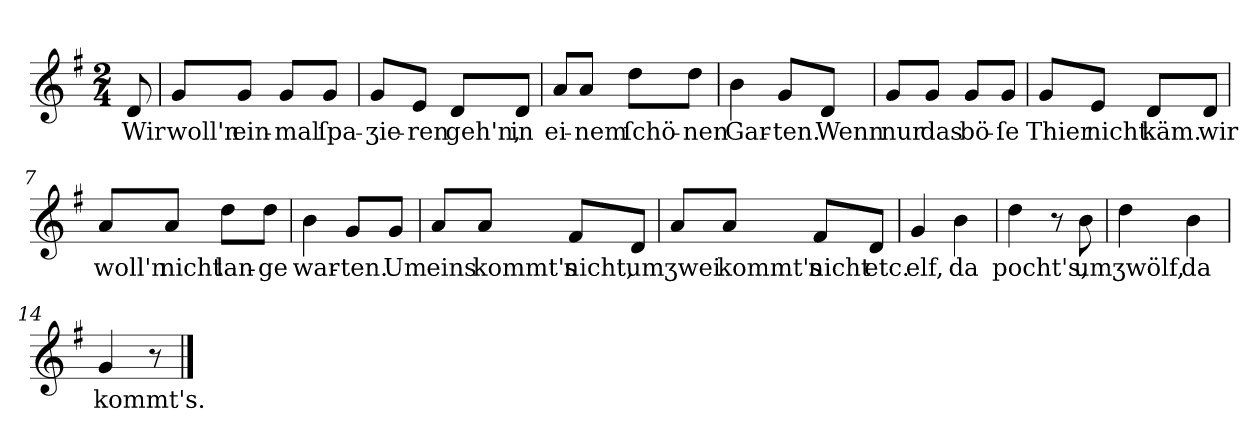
**kern	**text
*part1	*part1
*staff1	*staff1
*clefG2	*
*k[f#]	*
*G:	*
*M2/4	*
=	=
8d	Wir
=1	=1
8g/L	woll'n
8g/J	ein-
8g/L	-mal
8g/J	ſpa-
=2	=2
8g/L	-ʒie-
8e/J	-ren
8d/L	geh'n,
8d/J	in
=3	=3
8a/L	ei-
8a/J	-nem
8dd\L	ſchö-
8dd\J	-nen
=4	=4
4b	Gar-
8g/L	-ten.
8d/J	Wenn
=5	=5
8g/L	nur
8g/J	das
8g/L	bö-
8g/J	-ſe
=6	=6
8g/L	Thier
8e/J	nicht
8d/L	käm.
8d/J	wir
=7	=7
8a/L	woll'n
8a/J	nicht
8dd\L	lan-
8dd\J	-ge
=8	=8
4b	war-
8g/L	-ten.
8g/J	Um
=9	=9
8a/L	eins
8a/J	kommt's
8f#/L	nicht,
8d/J	um
=10	=10
8a/L	ʒwei
8a/J	kommt's
8f#/L	nicht
8d/J	etc.
=11	=11
4g	elf,
4b	da
=12	=12
4dd	pocht's,
8r	.
8b	um
=13	=13
4dd	ʒwölf,
4b	da
=14	=14
4g	kommt's.
8r	.
==	==
*-	*-
